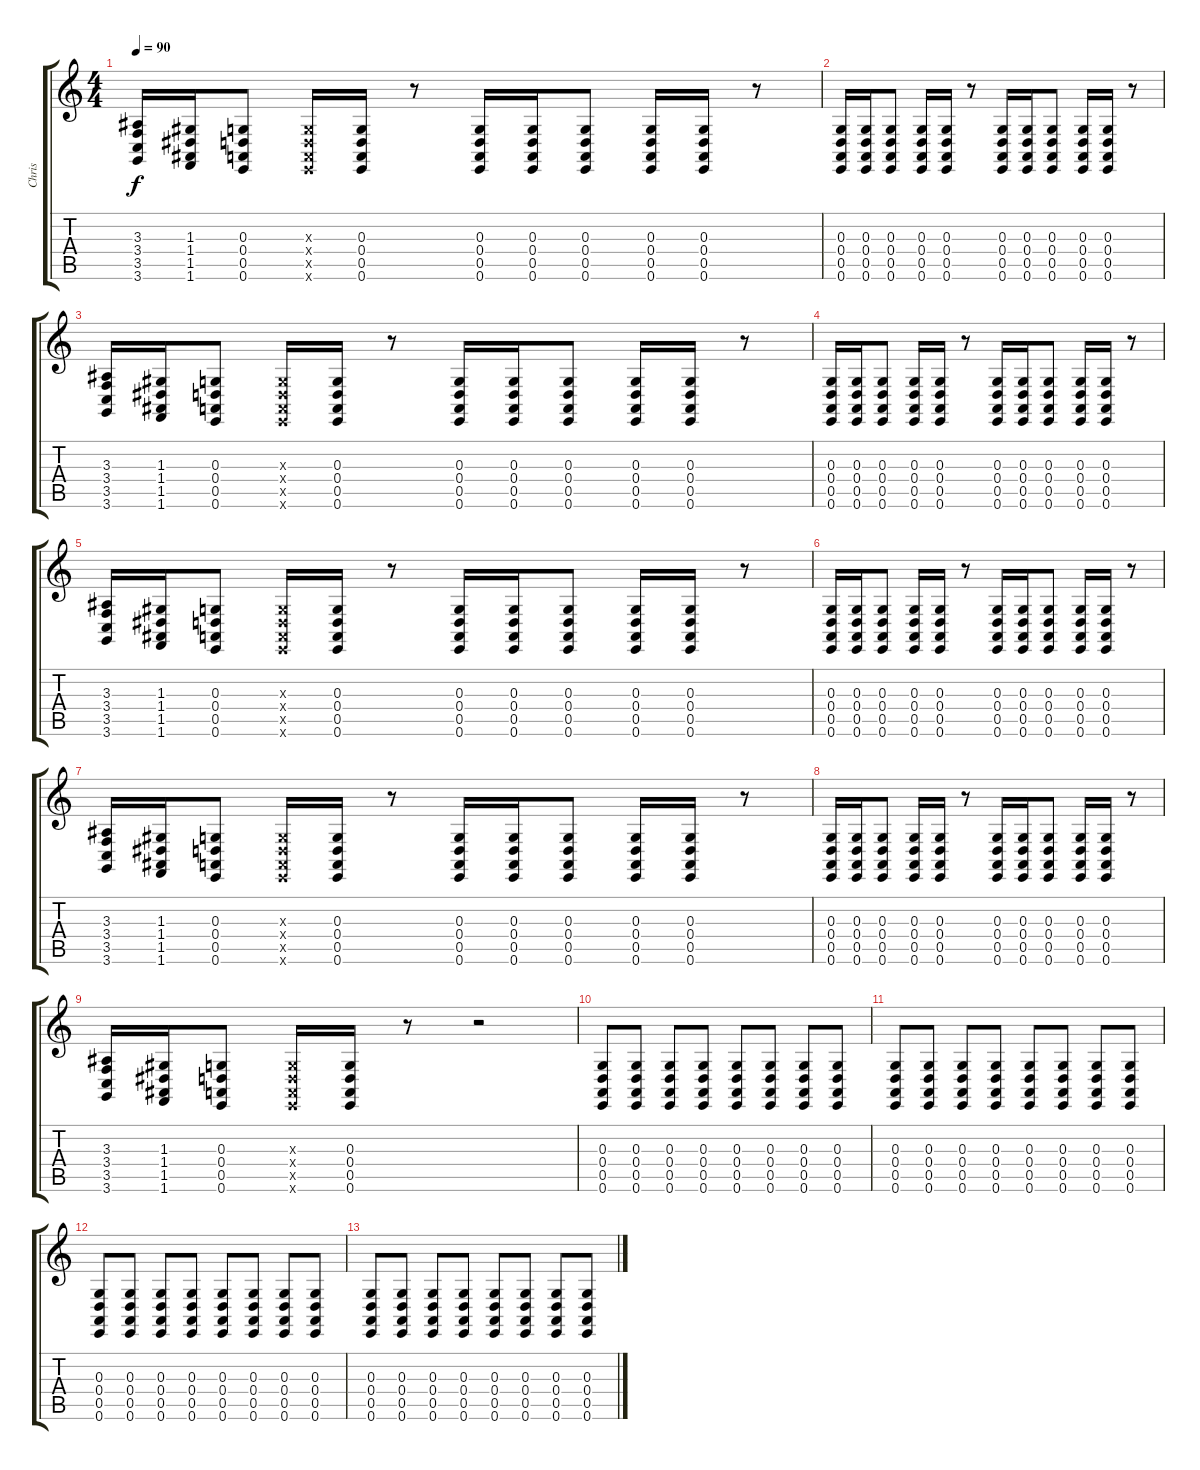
\track ("Chris" "Chris") {instrument melodictom}
\staff {score tabs}
\tuning (E4 B3 G3 D3 A2 E2) {hide}
\ts (4 4)
\tempo 90
\clef g2
\ks c
(3.3 3.4 3.5 3.6).16{dy f instrument melodictom} (1.3 1.4 1.5 1.6).16 (0.3 0.4 0.5 0.6).8 (0.3{x} 0.4{x} 0.5{x} 0.6{x}).16 (0.3 0.4 0.5 0.6).16 r.8 (0.3 0.4 0.5 0.6).16 (0.3 0.4 0.5 0.6).16 (0.3 0.4 0.5 0.6).8 (0.3 0.4 0.5 0.6).16 (0.3 0.4 0.5 0.6).16 r.8 |
(0.3 0.4 0.5 0.6).16 (0.3 0.4 0.5 0.6).16 (0.3 0.4 0.5 0.6).8 (0.3 0.4 0.5 0.6).16 (0.3 0.4 0.5 0.6).16 r.8 (0.3 0.4 0.5 0.6).16 (0.3 0.4 0.5 0.6).16 (0.3 0.4 0.5 0.6).8 (0.3 0.4 0.5 0.6).16 (0.3 0.4 0.5 0.6).16 r.8 |
(3.3 3.4 3.5 3.6).16 (1.3 1.4 1.5 1.6).16 (0.3 0.4 0.5 0.6).8 (0.3{x} 0.4{x} 0.5{x} 0.6{x}).16 (0.3 0.4 0.5 0.6).16 r.8 (0.3 0.4 0.5 0.6).16 (0.3 0.4 0.5 0.6).16 (0.3 0.4 0.5 0.6).8 (0.3 0.4 0.5 0.6).16 (0.3 0.4 0.5 0.6).16 r.8 |
(0.3 0.4 0.5 0.6).16 (0.3 0.4 0.5 0.6).16 (0.3 0.4 0.5 0.6).8 (0.3 0.4 0.5 0.6).16 (0.3 0.4 0.5 0.6).16 r.8 (0.3 0.4 0.5 0.6).16 (0.3 0.4 0.5 0.6).16 (0.3 0.4 0.5 0.6).8 (0.3 0.4 0.5 0.6).16 (0.3 0.4 0.5 0.6).16 r.8 |
(3.3 3.4 3.5 3.6).16 (1.3 1.4 1.5 1.6).16 (0.3 0.4 0.5 0.6).8 (0.3{x} 0.4{x} 0.5{x} 0.6{x}).16 (0.3 0.4 0.5 0.6).16 r.8 (0.3 0.4 0.5 0.6).16 (0.3 0.4 0.5 0.6).16 (0.3 0.4 0.5 0.6).8 (0.3 0.4 0.5 0.6).16 (0.3 0.4 0.5 0.6).16 r.8 |
(0.3 0.4 0.5 0.6).16 (0.3 0.4 0.5 0.6).16 (0.3 0.4 0.5 0.6).8 (0.3 0.4 0.5 0.6).16 (0.3 0.4 0.5 0.6).16 r.8 (0.3 0.4 0.5 0.6).16 (0.3 0.4 0.5 0.6).16 (0.3 0.4 0.5 0.6).8 (0.3 0.4 0.5 0.6).16 (0.3 0.4 0.5 0.6).16 r.8 |
(3.3 3.4 3.5 3.6).16 (1.3 1.4 1.5 1.6).16 (0.3 0.4 0.5 0.6).8 (0.3{x} 0.4{x} 0.5{x} 0.6{x}).16 (0.3 0.4 0.5 0.6).16 r.8 (0.3 0.4 0.5 0.6).16 (0.3 0.4 0.5 0.6).16 (0.3 0.4 0.5 0.6).8 (0.3 0.4 0.5 0.6).16 (0.3 0.4 0.5 0.6).16 r.8 |
(0.3 0.4 0.5 0.6).16 (0.3 0.4 0.5 0.6).16 (0.3 0.4 0.5 0.6).8 (0.3 0.4 0.5 0.6).16 (0.3 0.4 0.5 0.6).16 r.8 (0.3 0.4 0.5 0.6).16 (0.3 0.4 0.5 0.6).16 (0.3 0.4 0.5 0.6).8 (0.3 0.4 0.5 0.6).16 (0.3 0.4 0.5 0.6).16 r.8 |
(3.3 3.4 3.5 3.6).16 (1.3 1.4 1.5 1.6).16 (0.3 0.4 0.5 0.6).8 (0.3{x} 0.4{x} 0.5{x} 0.6{x}).16 (0.3 0.4 0.5 0.6).16 r.8 r.2 |
(0.3 0.4 0.5 0.6).8 (0.3 0.4 0.5 0.6).8 (0.3 0.4 0.5 0.6).8 (0.3 0.4 0.5 0.6).8 (0.3 0.4 0.5 0.6).8 (0.3 0.4 0.5 0.6).8 (0.3 0.4 0.5 0.6).8 (0.3 0.4 0.5 0.6).8 |
(0.3 0.4 0.5 0.6).8 (0.3 0.4 0.5 0.6).8 (0.3 0.4 0.5 0.6).8 (0.3 0.4 0.5 0.6).8 (0.3 0.4 0.5 0.6).8 (0.3 0.4 0.5 0.6).8 (0.3 0.4 0.5 0.6).8 (0.3 0.4 0.5 0.6).8 |
(0.3 0.4 0.5 0.6).8 (0.3 0.4 0.5 0.6).8 (0.3 0.4 0.5 0.6).8 (0.3 0.4 0.5 0.6).8 (0.3 0.4 0.5 0.6).8 (0.3 0.4 0.5 0.6).8 (0.3 0.4 0.5 0.6).8 (0.3 0.4 0.5 0.6).8 |
(0.3 0.4 0.5 0.6).8 (0.3 0.4 0.5 0.6).8 (0.3 0.4 0.5 0.6).8 (0.3 0.4 0.5 0.6).8 (0.3 0.4 0.5 0.6).8 (0.3 0.4 0.5 0.6).8 (0.3 0.4 0.5 0.6).8 (0.3 0.4 0.5 0.6).8
